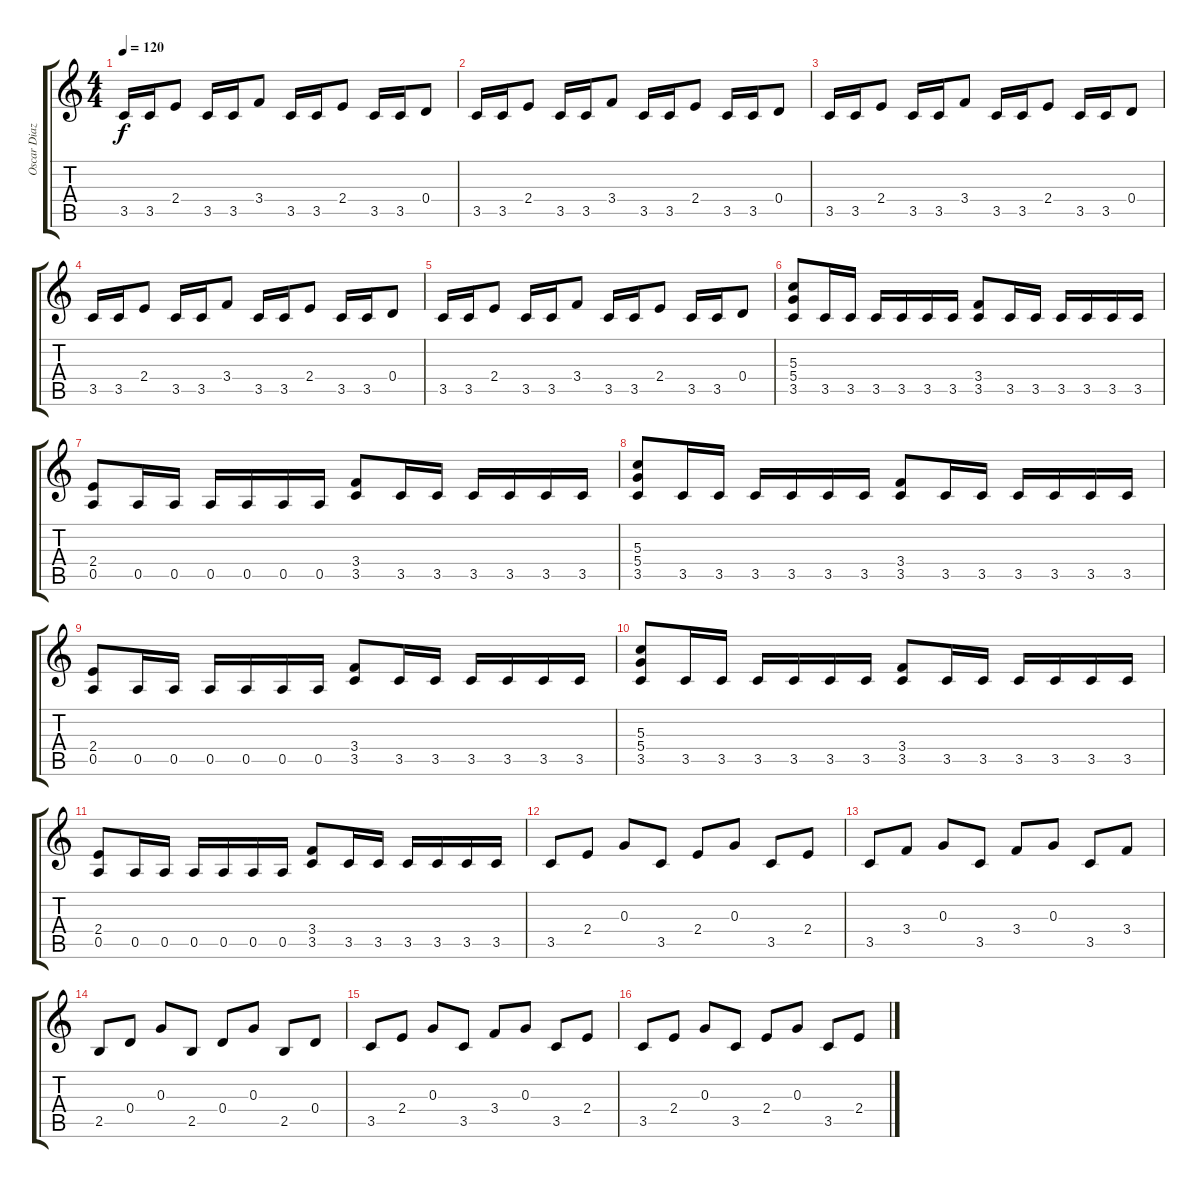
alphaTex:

\track ("Oscar Diaz" "Oscar Diaz") {instrument distortionguitar}
\staff {score tabs}
\tuning (E4 B3 G3 D3 A2 E2) {hide}
\ts (4 4)
\tempo 120
\clef g2
\ks c
3.5.16{dy f volume 16 instrument electricguitarmuted} 3.5.16 2.4.8 3.5.16 3.5.16 3.4.8 3.5.16 3.5.16 2.4.8 3.5.16 3.5.16 0.4.8 |
3.5.16{volume 16 instrument electricguitarmuted} 3.5.16 2.4.8 3.5.16 3.5.16 3.4.8 3.5.16 3.5.16 2.4.8 3.5.16 3.5.16 0.4.8 |
3.5.16{volume 16 instrument electricguitarmuted} 3.5.16 2.4.8 3.5.16 3.5.16 3.4.8 3.5.16 3.5.16 2.4.8 3.5.16 3.5.16 0.4.8 |
3.5.16{volume 16 instrument electricguitarmuted} 3.5.16 2.4.8 3.5.16 3.5.16 3.4.8 3.5.16 3.5.16 2.4.8 3.5.16 3.5.16 0.4.8 |
3.5.16{volume 16 instrument electricguitarmuted} 3.5.16 2.4.8 3.5.16 3.5.16 3.4.8 3.5.16 3.5.16 2.4.8 3.5.16 3.5.16 0.4.8 |
(5.3 5.4 3.5).8{volume 16 instrument distortionguitar} 3.5.16 3.5.16 3.5.16 3.5.16 3.5.16 3.5.16 (3.4 3.5).8 3.5.16 3.5.16 3.5.16 3.5.16 3.5.16 3.5.16 |
(2.4 0.5).8 0.5.16 0.5.16 0.5.16 0.5.16 0.5.16 0.5.16 (3.4 3.5).8 3.5.16 3.5.16 3.5.16 3.5.16 3.5.16 3.5.16 |
(5.3 5.4 3.5).8{volume 16 instrument distortionguitar} 3.5.16 3.5.16 3.5.16 3.5.16 3.5.16 3.5.16 (3.4 3.5).8 3.5.16 3.5.16 3.5.16 3.5.16 3.5.16 3.5.16 |
(2.4 0.5).8 0.5.16 0.5.16 0.5.16 0.5.16 0.5.16 0.5.16 (3.4 3.5).8 3.5.16 3.5.16 3.5.16 3.5.16 3.5.16 3.5.16 |
(5.3 5.4 3.5).8{volume 16 instrument distortionguitar} 3.5.16 3.5.16 3.5.16 3.5.16 3.5.16 3.5.16 (3.4 3.5).8 3.5.16 3.5.16 3.5.16 3.5.16 3.5.16 3.5.16 |
(2.4 0.5).8 0.5.16 0.5.16 0.5.16 0.5.16 0.5.16 0.5.16 (3.4 3.5).8 3.5.16 3.5.16 3.5.16 3.5.16 3.5.16 3.5.16 |
3.5.8{instrument electricguitarclean} 2.4.8 0.3.8 3.5.8 2.4.8 0.3.8 3.5.8 2.4.8 |
3.5.8 3.4.8 0.3.8 3.5.8 3.4.8 0.3.8 3.5.8 3.4.8 |
2.5.8 0.4.8 0.3.8 2.5.8 0.4.8 0.3.8 2.5.8 0.4.8 |
3.5.8 2.4.8 0.3.8 3.5.8 3.4.8 0.3.8 3.5.8 2.4.8 |
3.5.8{instrument electricguitarclean} 2.4.8 0.3.8 3.5.8 2.4.8 0.3.8 3.5.8 2.4.8
